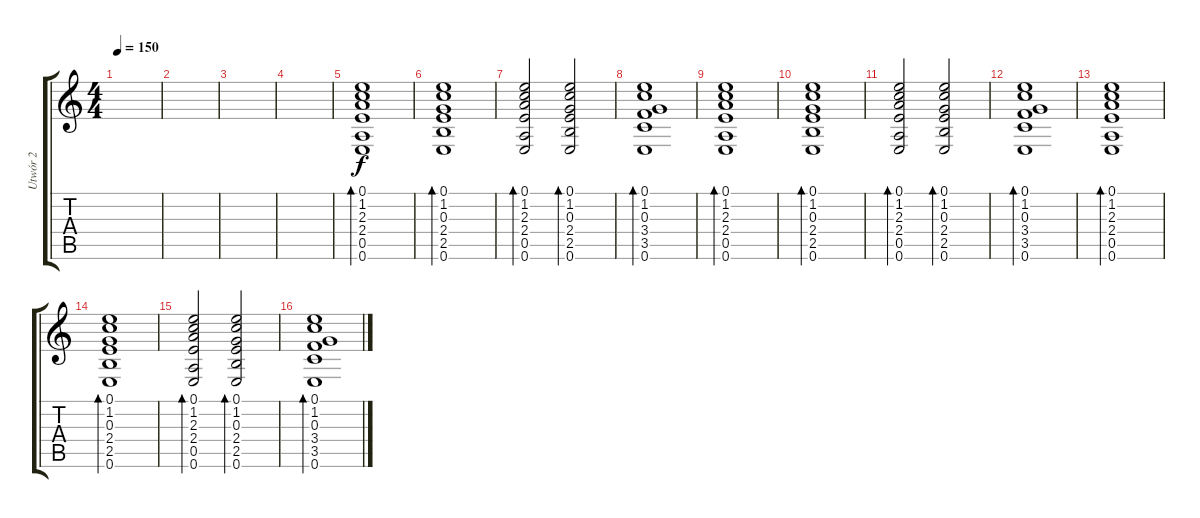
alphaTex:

\track ("Utwór 2" "Utwór 2") {instrument acousticguitarsteel}
\staff {score tabs}
\tuning (E4 B3 G3 D3 A2 E2) {hide}
\ts (4 4)
\tempo 150
\clef g2
\ks c
|
|
|
|
(0.1 1.2 2.3 2.4 0.5 0.6).1{bd 480} |
(0.1 1.2 0.3 2.4 2.5 0.6).1{bd 480} |
(0.1 1.2 2.3 2.4 0.5 0.6).2{bd 480} (0.1 1.2 0.3 2.4 2.5 0.6).2{bd 480} |
(0.1 1.2 0.3 3.4 3.5 0.6).1{bd 480} |
(0.1 1.2 2.3 2.4 0.5 0.6).1{bd 480} |
(0.1 1.2 0.3 2.4 2.5 0.6).1{bd 480} |
(0.1 1.2 2.3 2.4 0.5 0.6).2{bd 480} (0.1 1.2 0.3 2.4 2.5 0.6).2{bd 480} |
(0.1 1.2 0.3 3.4 3.5 0.6).1{bd 480} |
(0.1 1.2 2.3 2.4 0.5 0.6).1{bd 480} |
(0.1 1.2 0.3 2.4 2.5 0.6).1{bd 480} |
(0.1 1.2 2.3 2.4 0.5 0.6).2{bd 480} (0.1 1.2 0.3 2.4 2.5 0.6).2{bd 480} |
(0.1 1.2 0.3 3.4 3.5 0.6).1{bd 480}
